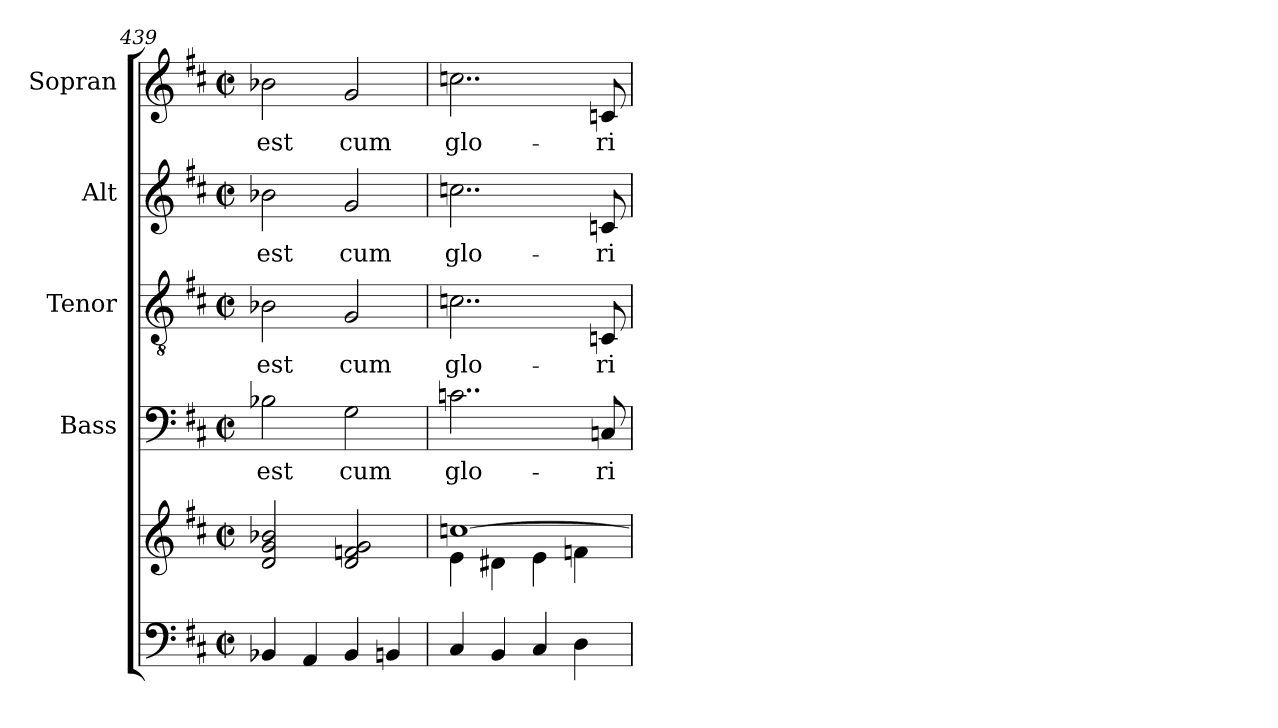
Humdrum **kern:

**kern	**kern	**kern	**text	**kern	**text	**kern	**text	**kern	**text
*part5	*part5	*part4	*part4	*part3	*part3	*part2	*part2	*part1	*part1
*staff6	*staff5	*staff4	*staff4	*staff3	*staff3	*staff2	*staff2	*staff1	*staff1
*	*	*I"Bass	*	*I"Tenor	*	*I"Alt	*	*I"Sopran	*
*	*	*I'B.	*	*I'T.	*	*I'A.	*	*I'S.	*
!!LO:LB:g=z
*clefF4	*clefG2	*clefF4	*	*clefGv2	*	*clefG2	*	*clefG2	*
*k[f#c#]	*k[f#c#]	*k[f#c#]	*	*k[f#c#]	*	*k[f#c#]	*	*k[f#c#]	*
*D:	*D:	*D:	*	*D:	*	*D:	*	*D:	*
*M2/2	*M2/2	*M2/2	*	*M2/2	*	*M2/2	*	*M2/2	*
*met(c|)	*met(c|)	*met(c|)	*	*met(c|)	*	*met(c|)	*	*met(c|)	*
=439	=439	=439	=439	=439	=439	=439	=439	=439	=439
!	!	!	!LO:LY:b	!	!LO:LY:b	!	!LO:LY:b	!	!LO:LY:b
4BB-X/	2d/ 2g/ 2b-X/	2B-X\	est	2B-X\	est	2b-X\	est	2b-X\	est
4AA/	.	.	.	.	.	.	.	.	.
!	!	!	!LO:LY:b	!	!LO:LY:b	!	!LO:LY:b	!	!LO:LY:b
4BB-/	2d/ 2fn/ 2g/	2G\	cum	2G/	cum	2g/	cum	2g/	cum
4BBn/	.	.	.	.	.	.	.	.	.
=440	=440	=440	=440	=440	=440	=440	=440	=440	=440
*	*^	*	*	*	*	*	*	*	*
!	!	!	!	!LO:LY:b	!	!LO:LY:b	!	!LO:LY:b	!	!LO:LY:b
4C#/	[>1ccn	4e\	2..cn\	glo-	2..cn\	glo-	2..ccn\	glo-	2..ccn\	glo-
4BB/	.	4d#X\	.	.	.	.	.	.	.	.
4C#/	.	4e\	.	.	.	.	.	.	.	.
4D\	.	4fn\	.	.	.	.	.	.	.	.
!	!	!	!	!LO:LY:b	!	!LO:LY:b	!	!LO:LY:b	!	!LO:LY:b
.	.	.	8Cn/	-ri-	8Cn/	-ri-	8cn/	-ri-	8cn/	-ri-
*	*v	*v	*	*	*	*	*	*	*	*
=	=	=	=	=	=	=	=	=	=
*-	*-	*-	*-	*-	*-	*-	*-	*-	*-
